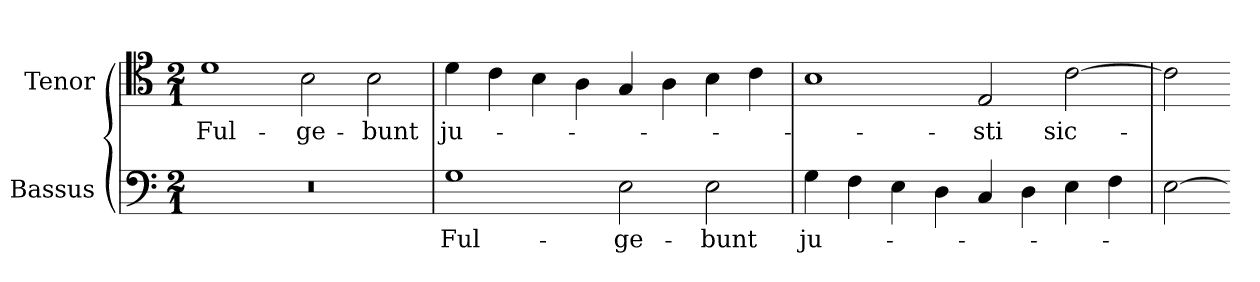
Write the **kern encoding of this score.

**kern	**text	**kern	**text
*part2	*part2	*part1	*part1
*staff2	*staff2	*staff1	*staff1
*I"Bassus	*	*I"Tenor	*
*I'B	*	*I'T	*
*clefF4	*	*clefC4	*
*k[]	*	*k[]	*
*G:mix	*	*G:mix	*
*M2/1	*	*M2/1	*
*MM180	*	*MM180	*
=1	=1	=1	=1
0r	.	1d	Ful-
.	.	2B	-ge-
.	.	2B	-bunt
=2	=2	=2	=2
1G	Ful-	4d	ju-
.	.	4c	.
.	.	4B	.
.	.	4A	.
2E	-ge-	4G	.
.	.	4A	.
2E	-bunt	4B	.
.	.	4c	.
=3	=3	=3	=3
4G	ju-	1B	.
4F	.	.	.
4E	.	.	.
4D	.	.	.
4C	.	2E	-sti
4D	.	.	.
4E	.	[2ci	sic-
4F	.	.	.
=4	=4	=4	=4
[2E	.	2ci]	.
=-	=-	=-	=-
*-	*-	*-	*-
